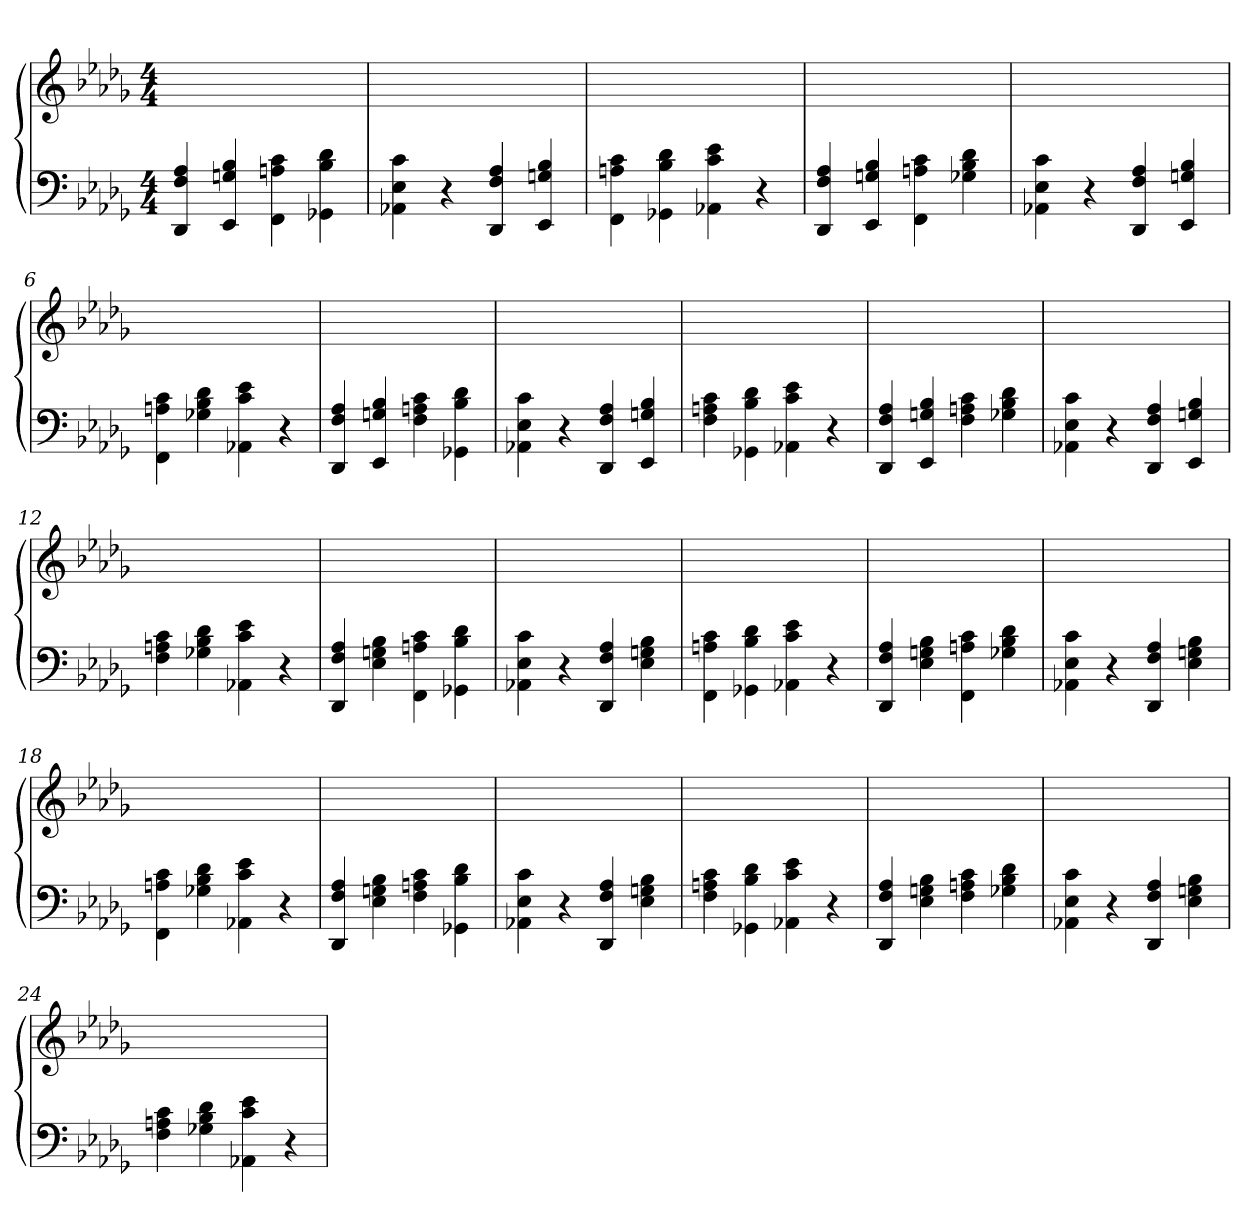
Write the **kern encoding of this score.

**kern	**kern
*part2	*part1
*staff2	*staff1
*clefF4	*clefG2
*k[b-e-a-d-g-]	*k[b-e-a-d-g-]
*D-:	*D-:
*M4/4	*M4/4
*MM60	*MM60
=1	=1
4DD- 4F 4A-	1ryy
4EE- 4Gn 4B-	.
4FF 4An 4c	.
4GG-X 4B- 4d-	.
=2	=2
4AA-X 4E- 4c	1ryy
4r	.
4DD- 4F 4A-	.
4EE- 4Gn 4B-	.
=3	=3
4FF 4An 4c	1ryy
4GG-X 4B- 4d-	.
4AA-X 4c 4e-	.
4r	.
=4	=4
4DD- 4F 4A-	1ryy
4EE- 4Gn 4B-	.
4FF 4An 4c	.
4G-X 4B- 4d-	.
=5	=5
4AA-X 4E- 4c	1ryy
4r	.
4DD- 4F 4A-	.
4EE- 4Gn 4B-	.
=6	=6
4FF 4An 4c	1ryy
4G-X 4B- 4d-	.
4AA-X 4c 4e-	.
4r	.
=7	=7
4DD- 4F 4A-	1ryy
4EE- 4Gn 4B-	.
4F 4An 4c	.
4GG-X 4B- 4d-	.
=8	=8
4AA-X 4E- 4c	1ryy
4r	.
4DD- 4F 4A-	.
4EE- 4Gn 4B-	.
=9	=9
4F 4An 4c	1ryy
4GG-X 4B- 4d-	.
4AA-X 4c 4e-	.
4r	.
=10	=10
4DD- 4F 4A-	1ryy
4EE- 4Gn 4B-	.
4F 4An 4c	.
4G-X 4B- 4d-	.
=11	=11
4AA-X 4E- 4c	1ryy
4r	.
4DD- 4F 4A-	.
4EE- 4Gn 4B-	.
=12	=12
4F 4An 4c	1ryy
4G-X 4B- 4d-	.
4AA-X 4c 4e-	.
4r	.
=13	=13
4DD- 4F 4A-	1ryy
4E- 4Gn 4B-	.
4FF 4An 4c	.
4GG-X 4B- 4d-	.
=14	=14
4AA-X 4E- 4c	1ryy
4r	.
4DD- 4F 4A-	.
4E- 4Gn 4B-	.
=15	=15
4FF 4An 4c	1ryy
4GG-X 4B- 4d-	.
4AA-X 4c 4e-	.
4r	.
=16	=16
4DD- 4F 4A-	1ryy
4E- 4Gn 4B-	.
4FF 4An 4c	.
4G-X 4B- 4d-	.
=17	=17
4AA-X 4E- 4c	1ryy
4r	.
4DD- 4F 4A-	.
4E- 4Gn 4B-	.
=18	=18
4FF 4An 4c	1ryy
4G-X 4B- 4d-	.
4AA-X 4c 4e-	.
4r	.
=19	=19
4DD- 4F 4A-	1ryy
4E- 4Gn 4B-	.
4F 4An 4c	.
4GG-X 4B- 4d-	.
=20	=20
4AA-X 4E- 4c	1ryy
4r	.
4DD- 4F 4A-	.
4E- 4Gn 4B-	.
=21	=21
4F 4An 4c	1ryy
4GG-X 4B- 4d-	.
4AA-X 4c 4e-	.
4r	.
=22	=22
4DD- 4F 4A-	1ryy
4E- 4Gn 4B-	.
4F 4An 4c	.
4G-X 4B- 4d-	.
=23	=23
4AA-X 4E- 4c	1ryy
4r	.
4DD- 4F 4A-	.
4E- 4Gn 4B-	.
=24	=24
4F 4An 4c	1ryy
4G-X 4B- 4d-	.
4AA-X 4c 4e-	.
4r	.
=	=
*-	*-
